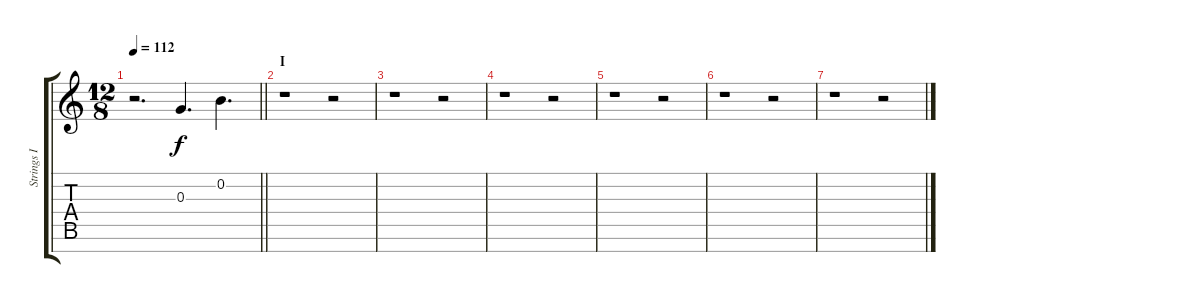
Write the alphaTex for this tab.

\track ("Strings I" "Strings I") {instrument stringensemble1}
\staff {score tabs}
\tuning (E5 B4 G4 D4 A3 E3 B2) {hide}
\ts (12 8)
\tempo 112
\clef g2
\barLineRight lightlight
\ks c
r.2{d dy f} 0.3.4{d} 0.2.4{d} |
\section ("" "I")
r.1 r.2 |
r.1 r.2 |
r.1 r.2 |
r.1 r.2 |
r.1 r.2 |
r.1 r.2
